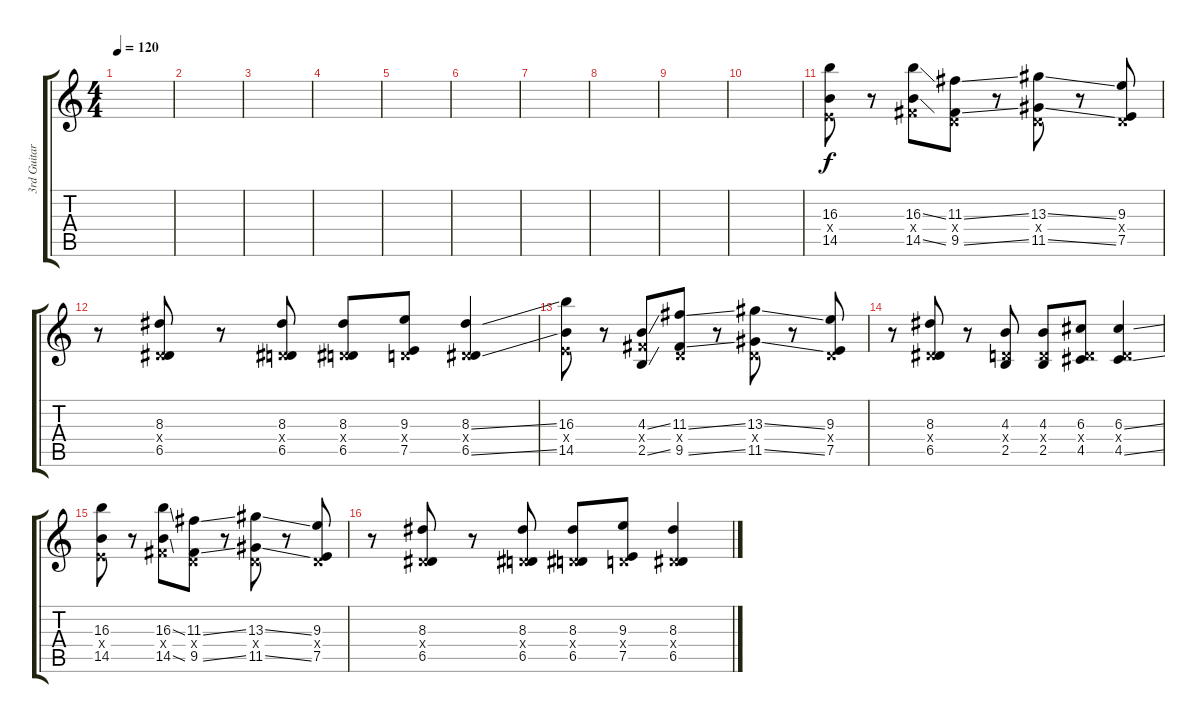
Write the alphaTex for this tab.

\track ("3rd Guitar" "3rd Guitar") {instrument overdrivenguitar}
\staff {score tabs}
\tuning (E4 B3 G3 D3 A2 D2) {hide}
\ts (4 4)
\tempo 120
\clef g2
\ks c
|
|
|
|
|
|
|
|
|
|
(16.3 2.4{x} 14.5).8 r.8 (16.3{ss} 4.4{x} 14.5{ss}).8 (11.3{ss} 0.4{x} 9.5{ss}).8 r.8 (13.3{ss} 0.4{x} 11.5{ss}).8 r.8 (9.3 0.4{x} 7.5).8 |
r.8 (8.3 0.4{x} 6.5).8 r.8 (8.3 0.4{x} 6.5).8 (8.3 0.4{x} 6.5).8 (9.3 0.4{x} 7.5).8 (8.3{ss} 0.4{x} 6.5{ss}).4 |
(16.3 2.4{x} 14.5).8 r.8 (4.3{ss} 4.4{x} 2.5{ss}).8 (11.3{ss} 0.4{x} 9.5{ss}).8 r.8 (13.3{ss} 0.4{x} 11.5{ss}).8 r.8 (9.3 0.4{x} 7.5).8 |
r.8 (8.3 0.4{x} 6.5).8 r.8 (4.3 0.4{x} 2.5).8 (4.3 0.4{x} 2.5).8 (6.3 0.4{x} 4.5).8 (6.3{ss} 0.4{x} 4.5{ss}).4 |
(16.3 2.4{x} 14.5).8 r.8 (16.3{ss} 4.4{x} 14.5{ss}).8 (11.3{ss} 0.4{x} 9.5{ss}).8 r.8 (13.3{ss} 0.4{x} 11.5{ss}).8 r.8 (9.3 0.4{x} 7.5).8 |
r.8 (8.3 0.4{x} 6.5).8 r.8 (8.3 0.4{x} 6.5).8 (8.3 0.4{x} 6.5).8 (9.3 0.4{x} 7.5).8 (8.3{ss} 0.4{x} 6.5{ss}).4
